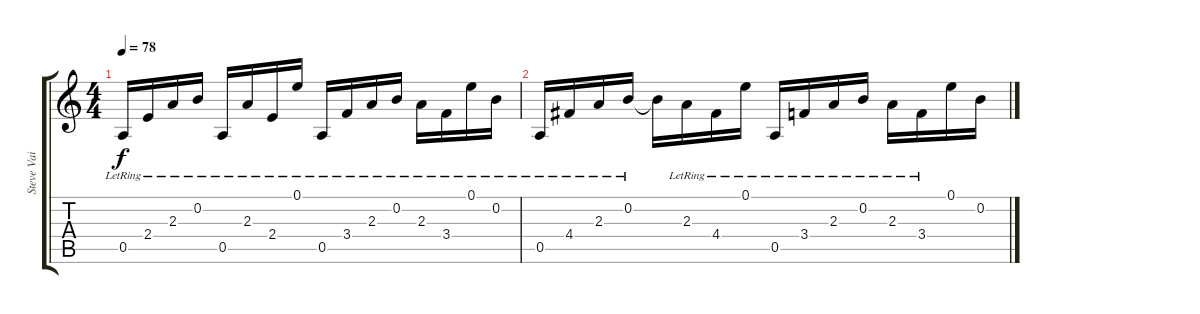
\track ("Steve Vai - Coral Sitar" "Steve Vai ") {instrument electricguitarclean}
\staff {score tabs}
\tuning (E4 B3 G3 D3 A2 E2) {hide}
\ts (4 4)
\tempo 78
\clef g2
\ks c
0.5{lr}.16{dy f} 2.4{lr}.16 2.3{lr}.16 0.2{lr}.16 0.5{lr}.16 2.3{lr}.16 2.4{lr}.16 0.1{lr}.16 0.5{lr}.16 3.4{lr}.16 2.3{lr}.16 0.2{lr}.16 2.3{lr}.16 3.4{lr}.16 0.1{lr}.16 0.2{lr}.16 |
0.5{lr}.16 4.4{lr}.16 2.3{lr}.16 0.2{lr}.16 0.2{t}.16 2.3{lr}.16 4.4{lr}.16 0.1{lr}.16 0.5{lr}.16 3.4{lr}.16 2.3{lr}.16 0.2{lr}.16 2.3{lr}.16 3.4{lr}.16 0.1.16 0.2.16
